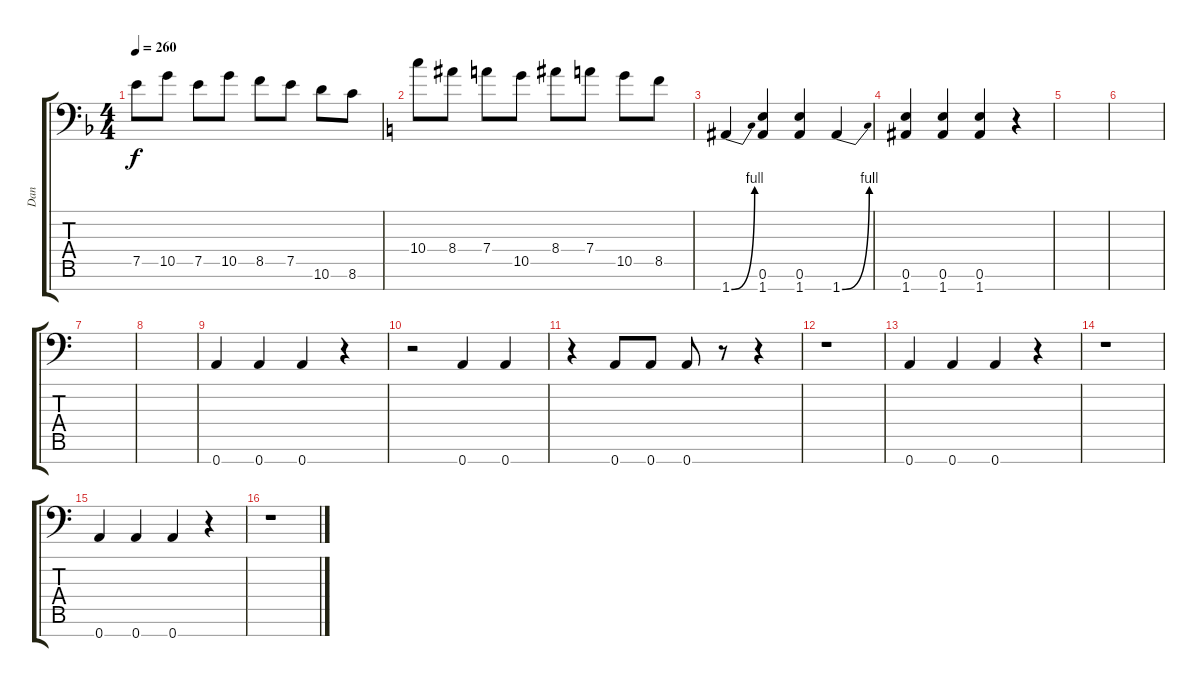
\track ("Dan" "Dan") {instrument acousticguitarsteel}
\staff {score tabs}
\tuning (E4 B3 Gb3 D3 A2 E2 A1) {hide}
\ts (4 4)
\tempo 260
\clef f4
\ks dminor
7.5.8{dy f} 10.5.8 7.5.8 10.5.8 8.5.8 7.5.8 10.6.8 8.6.8 |
\ks aminor
10.4.8 8.4.8 7.4.8 10.5.8 8.4.8 7.4.8 10.5.8 8.5.8 |
1.7{be (bend 0 0 60 4)}.4 (0.6 1.7).4 (0.6 1.7).4 1.7{be (bend 0 0 60 4)}.4 |
(0.6 1.7).4 (0.6 1.7).4 (0.6 1.7).4 r.4 |
|
|
|
|
0.7.4 0.7.4 0.7.4 r.4 |
r.2 0.7.4 0.7.4 |
r.4 0.7.8 0.7.8 0.7.8 r.8 r.4 |
r.1 |
0.7.4 0.7.4 0.7.4 r.4 |
r.1 |
0.7.4 0.7.4 0.7.4 r.4 |
r.1
